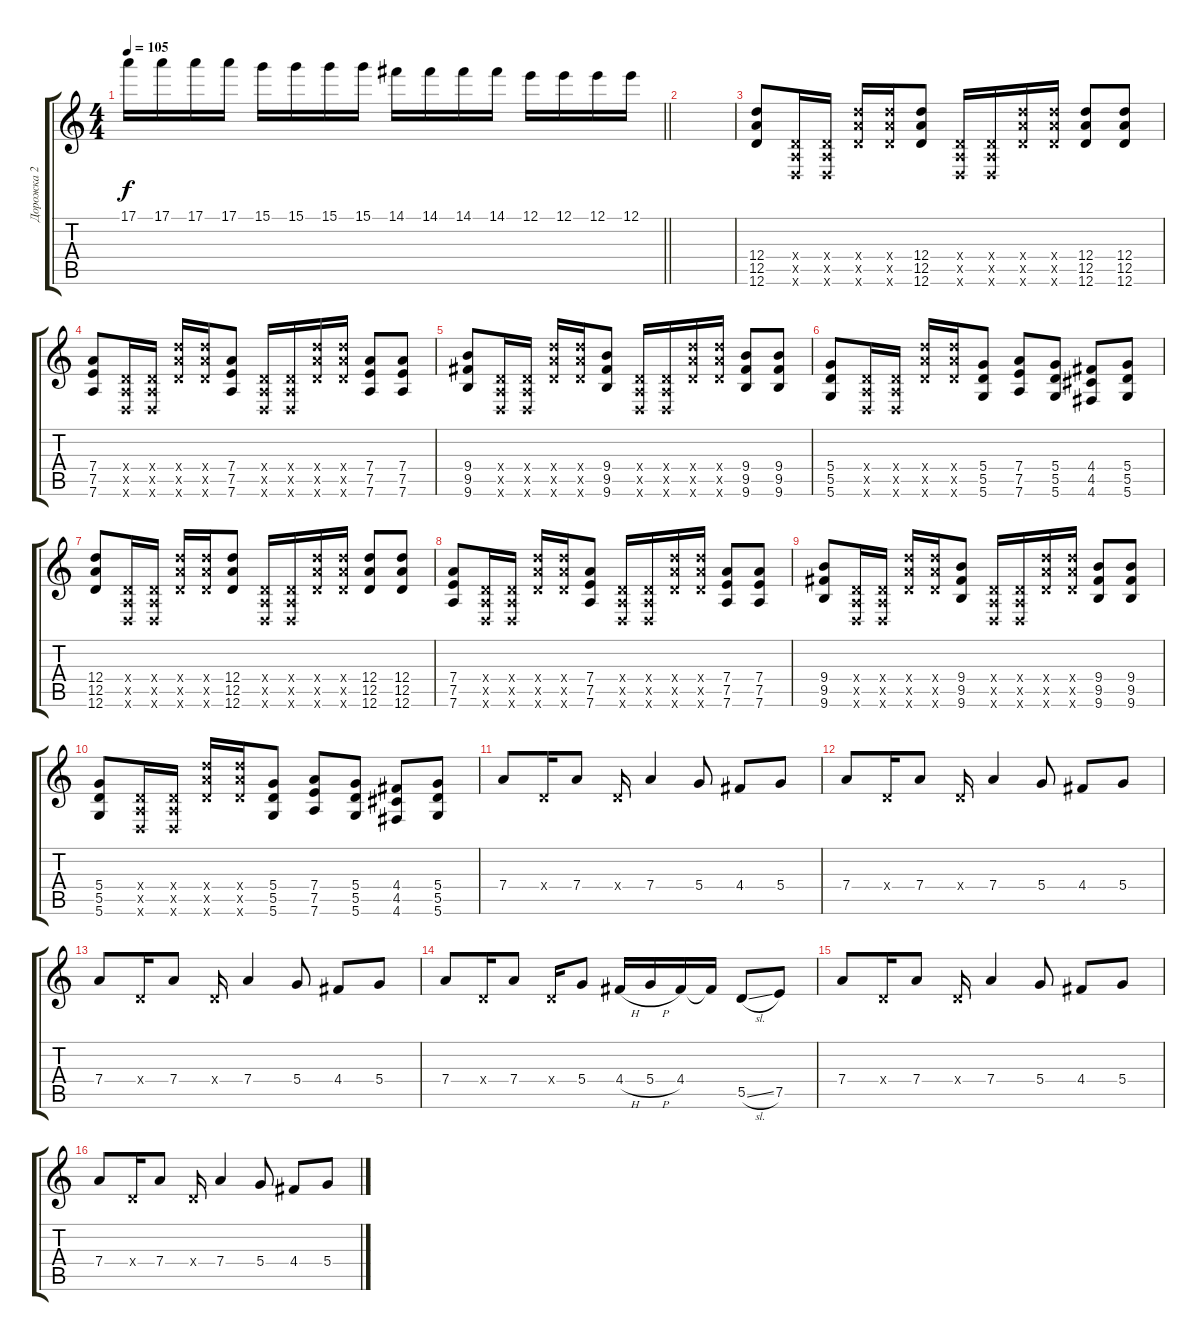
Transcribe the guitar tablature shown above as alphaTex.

\track ("Дорожка 2" "Дорожка 2") {instrument distortionguitar}
\staff {score tabs}
\tuning (E4 B3 G3 D3 A2 D2) {hide}
\ts (4 4)
\tempo 105
\clef g2
\barLineRight lightlight
\ks c
17.1.16{dy f} 17.1.16 17.1.16 17.1.16 15.1.16 15.1.16 15.1.16 15.1.16 14.1.16 14.1.16 14.1.16 14.1.16 12.1.16 12.1.16 12.1.16 12.1.16 |
|
(12.4 12.5 12.6).8 (0.4{x} 0.5{x} 0.6{x}).16 (0.4{x} 0.5{x} 0.6{x}).16 (12.4{x} 12.5{x} 12.6{x}).16 (12.4{x} 12.5{x} 12.6{x}).16 (12.4 12.5 12.6).8 (0.4{x} 0.5{x} 0.6{x}).16 (0.4{x} 0.5{x} 0.6{x}).16 (12.4{x} 12.5{x} 12.6{x}).16 (12.4{x} 12.5{x} 12.6{x}).16 (12.4 12.5 12.6).8 (12.4 12.5 12.6).8 |
(7.4 7.5 7.6).8 (0.4{x} 0.5{x} 0.6{x}).16 (0.4{x} 0.5{x} 0.6{x}).16 (12.4{x} 12.5{x} 12.6{x}).16 (12.4{x} 12.5{x} 12.6{x}).16 (7.4 7.5 7.6).8 (0.4{x} 0.5{x} 0.6{x}).16 (0.4{x} 0.5{x} 0.6{x}).16 (12.4{x} 12.5{x} 12.6{x}).16 (12.4{x} 12.5{x} 12.6{x}).16 (7.4 7.5 7.6).8 (7.4 7.5 7.6).8 |
(9.4 9.5 9.6).8 (0.4{x} 0.5{x} 0.6{x}).16 (0.4{x} 0.5{x} 0.6{x}).16 (12.4{x} 12.5{x} 12.6{x}).16 (12.4{x} 12.5{x} 12.6{x}).16 (9.4 9.5 9.6).8 (0.4{x} 0.5{x} 0.6{x}).16 (0.4{x} 0.5{x} 0.6{x}).16 (12.4{x} 12.5{x} 12.6{x}).16 (12.4{x} 12.5{x} 12.6{x}).16 (9.4 9.5 9.6).8 (9.4 9.5 9.6).8 |
(5.4 5.5 5.6).8 (0.4{x} 0.5{x} 0.6{x}).16 (0.4{x} 0.5{x} 0.6{x}).16 (12.4{x} 12.5{x} 12.6{x}).16 (12.4{x} 12.5{x} 12.6{x}).16 (5.4 5.5 5.6).8 (7.4 7.5 7.6).8 (5.4 5.5 5.6).8 (4.4 4.5 4.6).8 (5.4 5.5 5.6).8 |
(12.4 12.5 12.6).8 (0.4{x} 0.5{x} 0.6{x}).16 (0.4{x} 0.5{x} 0.6{x}).16 (12.4{x} 12.5{x} 12.6{x}).16 (12.4{x} 12.5{x} 12.6{x}).16 (12.4 12.5 12.6).8 (0.4{x} 0.5{x} 0.6{x}).16 (0.4{x} 0.5{x} 0.6{x}).16 (12.4{x} 12.5{x} 12.6{x}).16 (12.4{x} 12.5{x} 12.6{x}).16 (12.4 12.5 12.6).8 (12.4 12.5 12.6).8 |
(7.4 7.5 7.6).8 (0.4{x} 0.5{x} 0.6{x}).16 (0.4{x} 0.5{x} 0.6{x}).16 (12.4{x} 12.5{x} 12.6{x}).16 (12.4{x} 12.5{x} 12.6{x}).16 (7.4 7.5 7.6).8 (0.4{x} 0.5{x} 0.6{x}).16 (0.4{x} 0.5{x} 0.6{x}).16 (12.4{x} 12.5{x} 12.6{x}).16 (12.4{x} 12.5{x} 12.6{x}).16 (7.4 7.5 7.6).8 (7.4 7.5 7.6).8 |
(9.4 9.5 9.6).8 (0.4{x} 0.5{x} 0.6{x}).16 (0.4{x} 0.5{x} 0.6{x}).16 (12.4{x} 12.5{x} 12.6{x}).16 (12.4{x} 12.5{x} 12.6{x}).16 (9.4 9.5 9.6).8 (0.4{x} 0.5{x} 0.6{x}).16 (0.4{x} 0.5{x} 0.6{x}).16 (12.4{x} 12.5{x} 12.6{x}).16 (12.4{x} 12.5{x} 12.6{x}).16 (9.4 9.5 9.6).8 (9.4 9.5 9.6).8 |
(5.4 5.5 5.6).8 (0.4{x} 0.5{x} 0.6{x}).16 (0.4{x} 0.5{x} 0.6{x}).16 (12.4{x} 12.5{x} 12.6{x}).16 (12.4{x} 12.5{x} 12.6{x}).16 (5.4 5.5 5.6).8 (7.4 7.5 7.6).8 (5.4 5.5 5.6).8 (4.4 4.5 4.6).8 (5.4 5.5 5.6).8 |
7.4.8 0.4{x}.16 7.4.8 0.4{x}.16 7.4.4 5.4.8 4.4.8 5.4.8 |
7.4.8 0.4{x}.16 7.4.8 0.4{x}.16 7.4.4 5.4.8 4.4.8 5.4.8 |
7.4.8 0.4{x}.16 7.4.8 0.4{x}.16 7.4.4 5.4.8 4.4.8 5.4.8 |
7.4.8 0.4{x}.16 7.4.8 0.4{x}.16 5.4.8 4.4{h}.16 5.4{h}.16 4.4.16 4.4{t}.16 5.5{sl}.8 7.5.8 |
7.4.8 0.4{x}.16 7.4.8 0.4{x}.16 7.4.4 5.4.8 4.4.8 5.4.8 |
7.4.8 0.4{x}.16 7.4.8 0.4{x}.16 7.4.4 5.4.8 4.4.8 5.4.8
